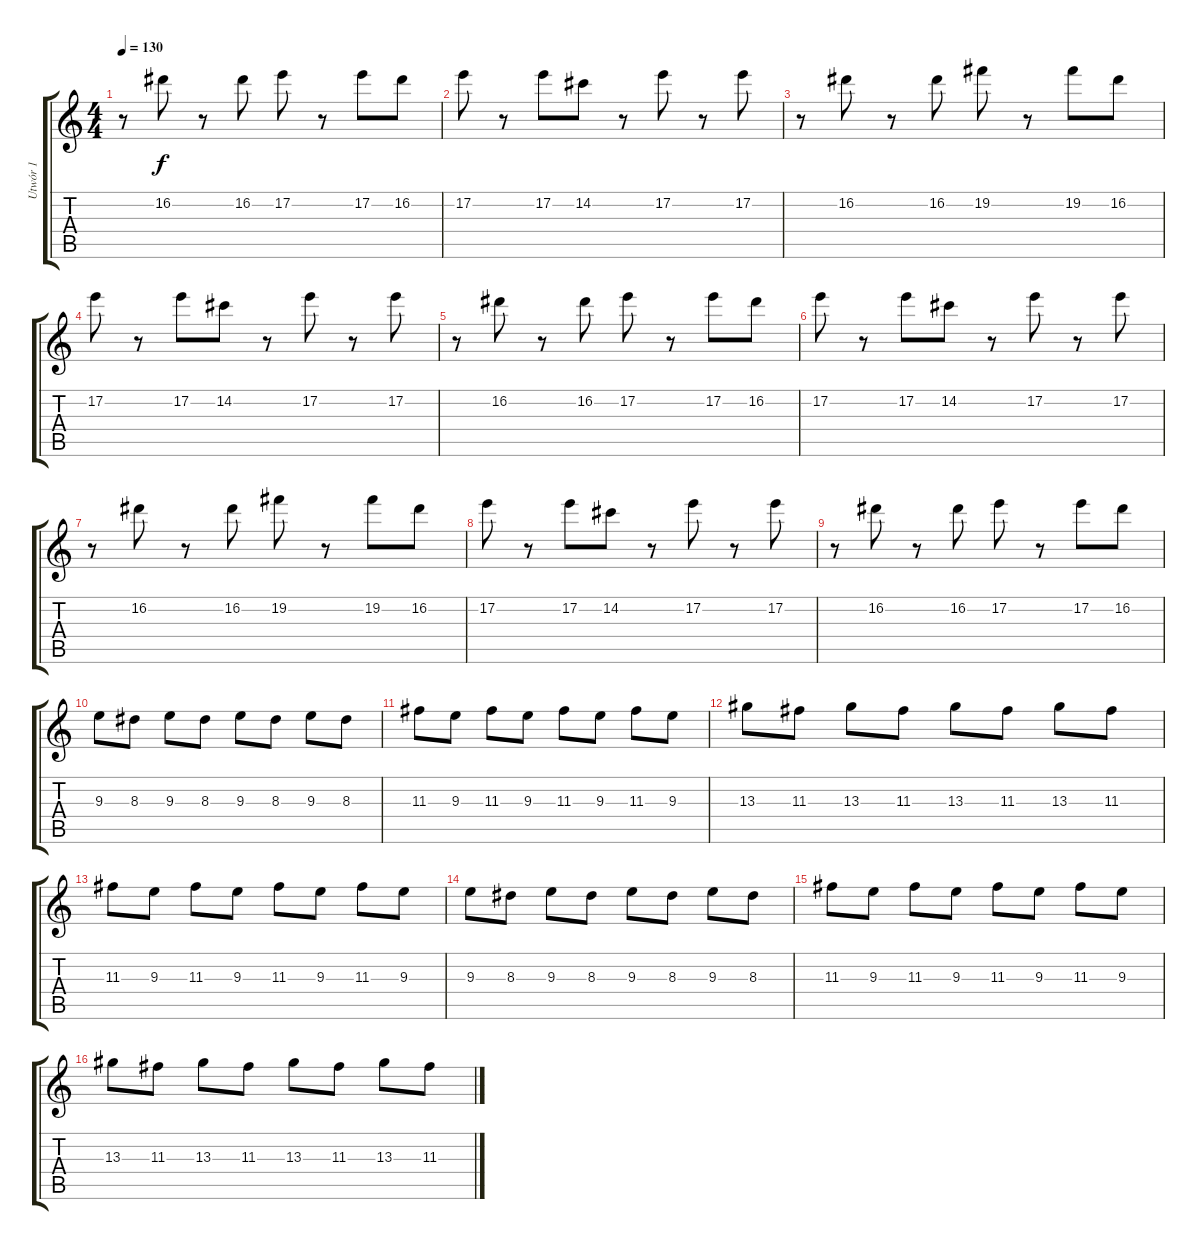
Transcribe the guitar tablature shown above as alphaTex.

\track ("Utwór 1" "Utwór 1") {instrument overdrivenguitar}
\staff {score tabs}
\tuning (E4 B3 G3 D3 A2 E2) {hide}
\ts (4 4)
\tempo 130
\clef g2
\ks c
r.8{dy f} 16.2.8 r.8 16.2.8 17.2.8 r.8 17.2.8 16.2.8 |
17.2.8 r.8 17.2.8 14.2.8 r.8 17.2.8 r.8 17.2.8 |
r.8 16.2.8 r.8 16.2.8 19.2.8 r.8 19.2.8 16.2.8 |
17.2.8 r.8 17.2.8 14.2.8 r.8 17.2.8 r.8 17.2.8 |
r.8 16.2.8 r.8 16.2.8 17.2.8 r.8 17.2.8 16.2.8 |
17.2.8 r.8 17.2.8 14.2.8 r.8 17.2.8 r.8 17.2.8 |
r.8 16.2.8 r.8 16.2.8 19.2.8 r.8 19.2.8 16.2.8 |
17.2.8 r.8 17.2.8 14.2.8 r.8 17.2.8 r.8 17.2.8 |
r.8 16.2.8 r.8 16.2.8 17.2.8 r.8 17.2.8 16.2.8 |
9.3.8 8.3.8 9.3.8 8.3.8 9.3.8 8.3.8 9.3.8 8.3.8 |
11.3.8 9.3.8 11.3.8 9.3.8 11.3.8 9.3.8 11.3.8 9.3.8 |
13.3.8 11.3.8 13.3.8 11.3.8 13.3.8 11.3.8 13.3.8 11.3.8 |
11.3.8 9.3.8 11.3.8 9.3.8 11.3.8 9.3.8 11.3.8 9.3.8 |
9.3.8 8.3.8 9.3.8 8.3.8 9.3.8 8.3.8 9.3.8 8.3.8 |
11.3.8 9.3.8 11.3.8 9.3.8 11.3.8 9.3.8 11.3.8 9.3.8 |
13.3.8 11.3.8 13.3.8 11.3.8 13.3.8 11.3.8 13.3.8 11.3.8
